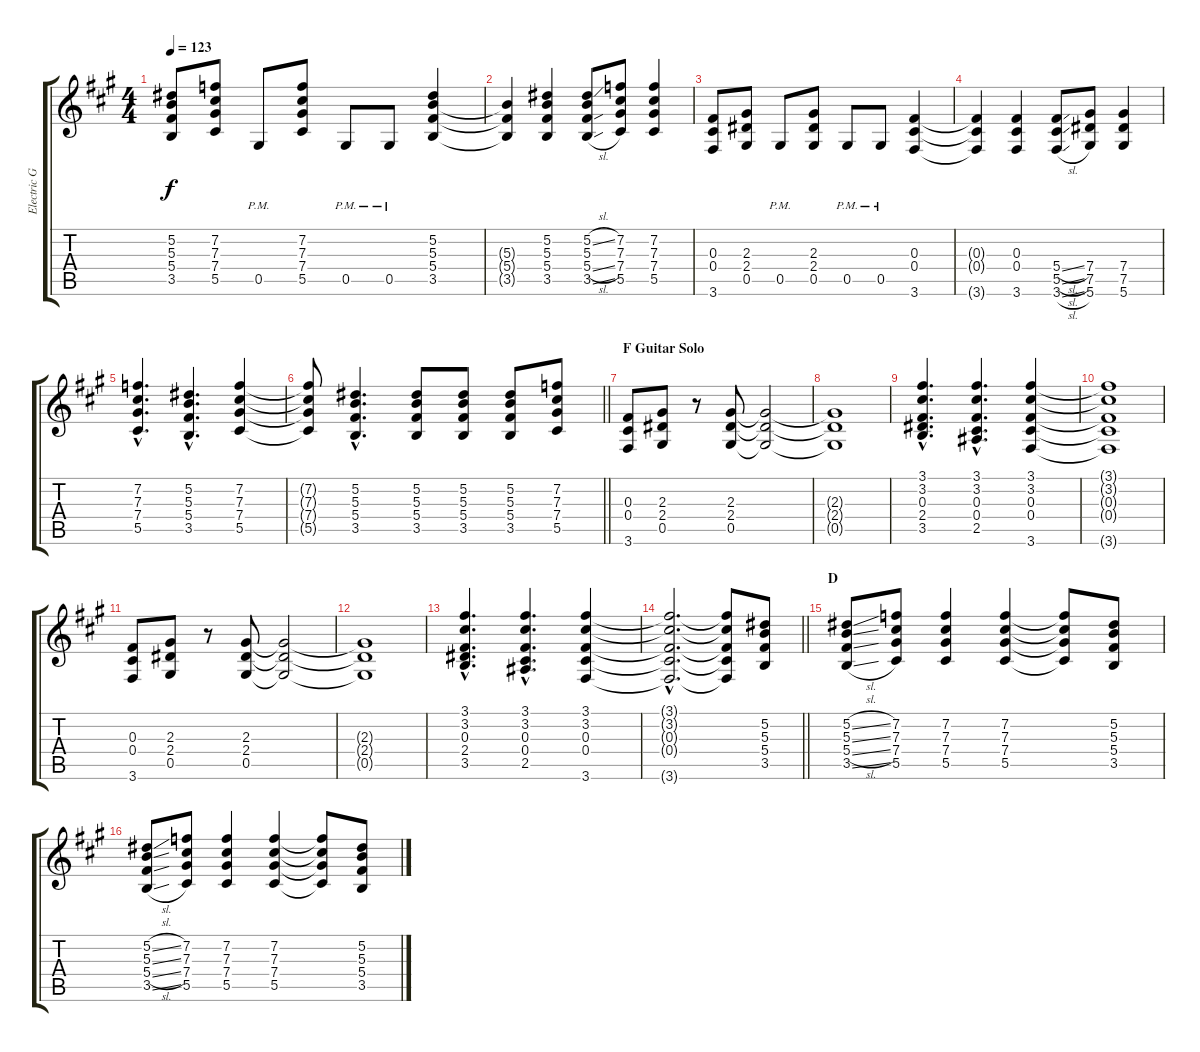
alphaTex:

\track ("Electric Guitar 2" "Electric G") {instrument overdrivenguitar}
\staff {score tabs}
\tuning (Eb4 Bb3 Gb3 Db3 Ab2 Eb2) {hide}
\ts (4 4)
\tempo 123
\clef g2
\ks a
(5.2 5.3 5.4 3.5).8{dy f} (7.2 7.3 7.4 5.5).8 0.5{pm}.8 (7.2 7.3 7.4 5.5).8 0.5{pm}.8 0.5{pm}.8 (5.2 5.3 5.4 3.5).4 |
(5.3{t} 5.4{t} 3.5{t}).4 (5.2 5.3 5.4 3.5).4 (5.2{sl} 5.3 5.4{sl} 3.5{sl}).8 (7.2 7.3 7.4 5.5).8 (7.2 7.3 7.4 5.5).4 |
(0.3 0.4 3.6).8 (2.3 2.4 0.5).8 0.5{pm}.8 (2.3 2.4 0.5).8 0.5{pm}.8 0.5{pm}.8 (0.3 0.4 3.6).4 |
(0.3{t} 0.4{t} 3.6{t}).4 (0.3 0.4 3.6).4 (5.4{sl} 5.5{sl} 3.6{sl}).8 (7.4 7.5 5.6).8 (7.4 7.5 5.6).4 |
(7.2{hac} 7.3{hac} 7.4{hac} 5.5{hac}).4{d} (5.2{hac} 5.3{hac} 5.4{hac} 3.5{hac}).4{d} (7.2 7.3 7.4 5.5).4 |
\barLineRight lightlight
(7.2{t} 7.3{t} 7.4{t} 5.5{t}).8 (5.2{hac} 5.3{hac} 5.4{hac} 3.5{hac}).4{d} (5.2 5.3 5.4 3.5).8 (5.2 5.3 5.4 3.5).8 (5.2 5.3 5.4 3.5).8 (7.2 7.3 7.4 5.5).8 |
\section ("" "F Guitar Solo")
(0.3 0.4 3.6).8 (2.3 2.4 0.5).8 r.8 (2.3 2.4 0.5).8 (2.3{t} 2.4{t} 0.5{t}).2 |
(2.3{t} 2.4{t} 0.5{t}).1 |
(3.1{hac} 3.2{hac} 0.3{hac} 2.4{hac} 3.5{hac}).4{d} (3.1{hac} 3.2{hac} 0.3{hac} 0.4{hac} 2.5{hac}).4{d} (3.1 3.2 0.3 0.4 3.6).4 |
(3.1{t} 3.2{t} 0.3{t} 0.4{t} 3.6{t}).1 |
(0.3 0.4 3.6).8 (2.3 2.4 0.5).8 r.8 (2.3 2.4 0.5).8 (2.3{t} 2.4{t} 0.5{t}).2 |
(2.3{t} 2.4{t} 0.5{t}).1 |
(3.1{hac} 3.2{hac} 0.3{hac} 2.4{hac} 3.5{hac}).4{d} (3.1{hac} 3.2{hac} 0.3{hac} 0.4{hac} 2.5{hac}).4{d} (3.1 3.2 0.3 0.4 3.6).4 |
\barLineRight lightlight
(3.1{hac t} 3.2{hac t} 0.3{hac t} 0.4{hac t} 3.6{hac t}).2{d} (3.1{t} 3.2{t} 0.3{t} 0.4{t} 3.6{t}).8 (5.2 5.3 5.4 3.5).8 |
\section ("" "D")
(5.2{sl} 5.3{sl} 5.4{sl} 3.5{sl}).8 (7.2 7.3 7.4 5.5).8 (7.2 7.3 7.4 5.5).4 (7.2 7.3 7.4 5.5).4 (7.2{t} 7.3{t} 7.4{t} 5.5{t}).8 (5.2 5.3 5.4 3.5).8 |
(5.2{sl} 5.3{sl} 5.4{sl} 3.5{sl}).8 (7.2 7.3 7.4 5.5).8 (7.2 7.3 7.4 5.5).4 (7.2 7.3 7.4 5.5).4 (7.2{t} 7.3{t} 7.4{t} 5.5{t}).8 (5.2 5.3 5.4 3.5).8
